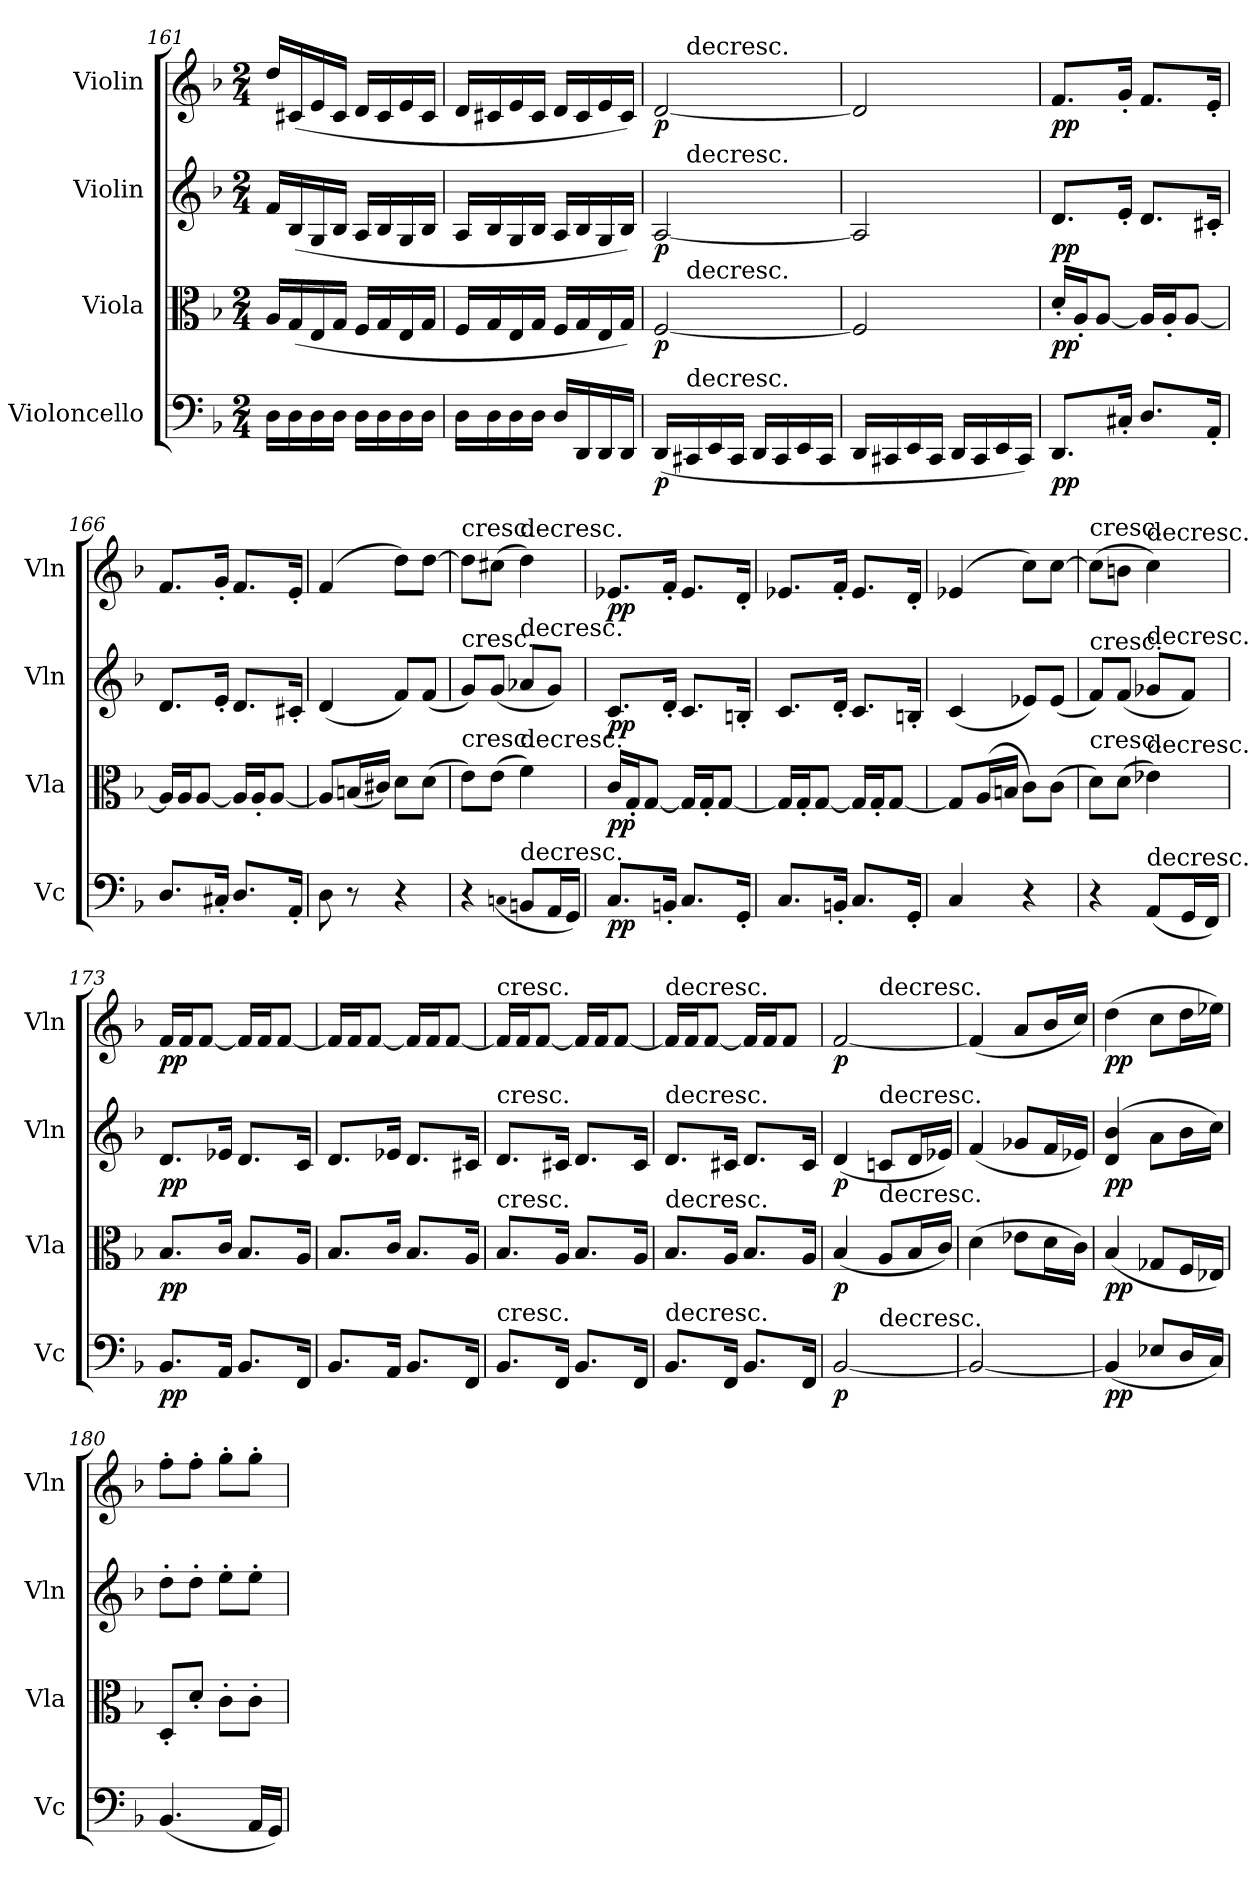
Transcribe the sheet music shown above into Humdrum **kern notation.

**kern	**dynam	**kern	**dynam	**kern	**dynam	**kern	**dynam
*part4	*part4	*part3	*part3	*part2	*part2	*part1	*part1
*staff4	*staff4	*staff3	*staff3	*staff2	*staff2	*staff1	*staff1
*I"Violoncello	*	*I"Viola	*	*I"Violin	*	*I"Violin	*
*I'Vc	*	*I'Vla	*	*I'Vln	*	*I'Vln	*
*clefF4	*	*clefC3	*	*clefG2	*	*clefG2	*
*k[b-]	*	*k[b-]	*	*k[b-]	*	*k[b-]	*
*M2/4	*	*M2/4	*	*M2/4	*	*M2/4	*
=161	=161	=161	=161	=161	=161	=161	=161
16D\LL	.	16A/LL	.	16f/LL	.	16dd/LL	.
16D\	.	(16G/	.	(16B-/	.	(16c#X/	.
16D\	.	16E/	.	16G/	.	16e/	.
16D\JJ	.	16G/JJ	.	16B-/JJ	.	16c#/JJ	.
16D\LL	.	16F/LL	.	16A/LL	.	16d/LL	.
16D\	.	16G/	.	16B-/	.	16c#/	.
16D\	.	16E/	.	16G/	.	16e/	.
16D\JJ	.	16G/JJ	.	16B-/JJ	.	16c#/JJ	.
=162	=162	=162	=162	=162	=162	=162	=162
16D\LL	.	16F/LL	.	16A/LL	.	16d/LL	.
16D\	.	16G/	.	16B-/	.	16c#X/	.
16D\	.	16E/	.	16G/	.	16e/	.
16D\JJ	.	16G/JJ	.	16B-/JJ	.	16c#/JJ	.
16D/LL	.	16F/LL	.	16A/LL	.	16d/LL	.
16DD/	.	16G/	.	16B-/	.	16c#/	.
16DD/	.	16E/	.	16G/	.	16e/	.
16DD/JJ	.	16G/JJ)	.	16B-/JJ)	.	16c#/JJ)	.
=163	=163	=163	=163	=163	=163	=163	=163
*	*	*^	*	*^	*	*^	*
(16DD/LL	p	[2F/	16ryy	p	[2A/	16ryy	p	[2d/	16ryy	p
!	!	!	!	!	!	!	!	!	!LO:TX:t=decresc.	!
!	!	!	!	!	!	!LO:TX:t=decresc.	!	!	!	!
!	!	!	!LO:TX:t=decresc.	!	!	!	!	!	!	!
!LO:TX:t=decresc.	!	!	!	!	!	!	!	!	!	!
16CC#X/	.	.	4..ryy	.	.	4..ryy	.	.	4..ryy	.
16EE/	.	.	.	.	.	.	.	.	.	.
16CC#/JJ	.	.	.	.	.	.	.	.	.	.
16DD/LL	.	.	.	.	.	.	.	.	.	.
16CC#/	.	.	.	.	.	.	.	.	.	.
16EE/	.	.	.	.	.	.	.	.	.	.
16CC#/JJ	.	.	.	.	.	.	.	.	.	.
*	*	*v	*v	*	*	*	*	*v	*v	*
*	*	*	*	*v	*v	*	*	*
=164	=164	=164	=164	=164	=164	=164	=164
16DD/LL	.	2F/]	.	2A/]	.	2d/]	.
16CC#X/	.	.	.	.	.	.	.
16EE/	.	.	.	.	.	.	.
16CC#/JJ	.	.	.	.	.	.	.
16DD/LL	.	.	.	.	.	.	.
16CC#/	.	.	.	.	.	.	.
16EE/	.	.	.	.	.	.	.
16CC#/JJ)	.	.	.	.	.	.	.
=165	=165	=165	=165	=165	=165	=165	=165
8.DD/L	pp	16d'/LL	pp	8.d/L	pp	8.f/L	pp
.	.	16A'/J	.	.	.	.	.
.	.	[8A/J	.	.	.	.	.
16C#X'/Jk	.	.	.	16e'/Jk	.	16g'/Jk	.
8.D/L	.	16A/LL]	.	8.d/L	.	8.f/L	.
.	.	16A'/J	.	.	.	.	.
.	.	[8A/J	.	.	.	.	.
16AA'/Jk	.	.	.	16c#X'/Jk	.	16e'/Jk	.
=166	=166	=166	=166	=166	=166	=166	=166
8.D/L	.	16A/LL]	.	8.d/L	.	8.f/L	.
.	.	16A/J	.	.	.	.	.
.	.	[8A/J	.	.	.	.	.
16C#X'/Jk	.	.	.	16e'/Jk	.	16g'/Jk	.
8.D/L	.	16A/LL]	.	8.d/L	.	8.f/L	.
.	.	16A'/J	.	.	.	.	.
.	.	[8A/J	.	.	.	.	.
16AA'/Jk	.	.	.	16c#X'/Jk	.	16e'/Jk	.
=167	=167	=167	=167	=167	=167	=167	=167
8D\	.	8A/L]	.	(4d/	.	(4f/	.
8r	.	(16Bn/L	.	.	.	.	.
.	.	16c#X/JJ)	.	.	.	.	.
4r	.	8d\L	.	8f/L)	.	8dd\L)	.
.	.	(8d\J	.	(8f/J	.	[8dd\J	.
=168	=168	=168	=168	=168	=168	=168	=168
!	!	!	!	!	!	!LO:TX:t=cresc.	!
!	!	!	!	!LO:TX:t=cresc.	!	!	!
!	!	!LO:TX:t=cresc.	!	!	!	!	!
4r	.	8e\L)	.	8g/L)	.	8dd\L]	.
.	.	(8e\J	.	(8g/J	.	(8cc#X\J	.
(qCn	.	.	.	.	.	.	.
!	!	!	!	!	!	!LO:TX:t=decresc.	!
!	!	!	!	!LO:TX:t=decresc.	!	!	!
!	!	!LO:TX:t=decresc.	!	!	!	!	!
!LO:TX:t=decresc.	!	!	!	!	!	!	!
8BBn/L	.	4f\)	.	8a-X/L	.	4dd\)	.
16AA/L	.	.	.	8g/J)	.	.	.
16GG/JJ)	.	.	.	.	.	.	.
=169	=169	=169	=169	=169	=169	=169	=169
8.C/L	pp	16c/LL	pp	8.c/L	pp	8.e-X/L	pp
.	.	16G'/J	.	.	.	.	.
.	.	[8G/J	.	.	.	.	.
16BBn'/Jk	.	.	.	16d'/Jk	.	16f'/Jk	.
8.C/L	.	16G/LL]	.	8.c/L	.	8.e-/L	.
.	.	16G'/J	.	.	.	.	.
.	.	[8G/J	.	.	.	.	.
16GG'/Jk	.	.	.	16Bn'/Jk	.	16d'/Jk	.
=170	=170	=170	=170	=170	=170	=170	=170
8.C/L	.	16G/LL]	.	8.c/L	.	8.e-X/L	.
.	.	16G'/J	.	.	.	.	.
.	.	[8G/J	.	.	.	.	.
16BBn'/Jk	.	.	.	16d'/Jk	.	16f'/Jk	.
8.C/L	.	16G/LL]	.	8.c/L	.	8.e-/L	.
.	.	16G'/J	.	.	.	.	.
.	.	[8G/J	.	.	.	.	.
16GG'/Jk	.	.	.	16Bn'/Jk	.	16d'/Jk	.
=171	=171	=171	=171	=171	=171	=171	=171
4C/	.	8G/L]	.	(4c/	.	(4e-X/	.
.	.	(16A/L	.	.	.	.	.
.	.	16Bn/JJ	.	.	.	.	.
4r	.	8c\L)	.	8e-X/L)	.	8cc\L)	.
.	.	(8c\J	.	(8e-/J	.	[8cc\J	.
=172	=172	=172	=172	=172	=172	=172	=172
!	!	!	!	!	!	!LO:TX:t=cresc.	!
!	!	!	!	!LO:TX:t=cresc.	!	!	!
!	!	!LO:TX:t=cresc.	!	!	!	!	!
4r	.	8d\L)	.	8f/L)	.	(8cc\L]	.
.	.	(8d\J	.	(8f/J	.	8bn\J	.
!	!	!	!	!	!	!LO:TX:t=decresc.	!
!	!	!	!	!LO:TX:t=decresc.	!	!	!
!	!	!LO:TX:t=decresc.	!	!	!	!	!
!LO:TX:t=decresc.	!	!	!	!	!	!	!
(8AA/L	.	4e-X\)	.	8g-X/L	.	4cc\)	.
16GG/L	.	.	.	8f/J)	.	.	.
16FF/JJ)	.	.	.	.	.	.	.
=173	=173	=173	=173	=173	=173	=173	=173
8.BB-/L	pp	8.B-/L	pp	8.d/L	pp	16f/LL	pp
.	.	.	.	.	.	16f/J	.
.	.	.	.	.	.	[8f/J	.
16AA/Jk	.	16c/Jk	.	16e-X/Jk	.	.	.
8.BB-/L	.	8.B-/L	.	8.d/L	.	16f/LL]	.
.	.	.	.	.	.	16f/J	.
.	.	.	.	.	.	[8f/J	.
16FF/Jk	.	16A/Jk	.	16c/Jk	.	.	.
=174	=174	=174	=174	=174	=174	=174	=174
8.BB-/L	.	8.B-/L	.	8.d/L	.	16f/LL]	.
.	.	.	.	.	.	16f/J	.
.	.	.	.	.	.	[8f/J	.
16AA/Jk	.	16c/Jk	.	16e-X/Jk	.	.	.
8.BB-/L	.	8.B-/L	.	8.d/L	.	16f/LL]	.
.	.	.	.	.	.	16f/J	.
.	.	.	.	.	.	[8f/J	.
16FF/Jk	.	16A/Jk	.	16c#X/Jk	.	.	.
=175	=175	=175	=175	=175	=175	=175	=175
!	!	!	!	!	!	!LO:TX:t=cresc.	!
!	!	!	!	!LO:TX:t=cresc.	!	!	!
!	!	!LO:TX:t=cresc.	!	!	!	!	!
!LO:TX:t=cresc.	!	!	!	!	!	!	!
8.BB-/L	.	8.B-/L	.	8.d/L	.	16f/LL]	.
.	.	.	.	.	.	16f/J	.
.	.	.	.	.	.	[8f/J	.
16FF/Jk	.	16A/Jk	.	16c#X/Jk	.	.	.
8.BB-/L	.	8.B-/L	.	8.d/L	.	16f/LL]	.
.	.	.	.	.	.	16f/J	.
.	.	.	.	.	.	[8f/J	.
16FF/Jk	.	16A/Jk	.	16c#/Jk	.	.	.
=176	=176	=176	=176	=176	=176	=176	=176
!	!	!	!	!	!	!LO:TX:t=decresc.	!
!	!	!	!	!LO:TX:t=decresc.	!	!	!
!	!	!LO:TX:t=decresc.	!	!	!	!	!
!LO:TX:t=decresc.	!	!	!	!	!	!	!
8.BB-/L	.	8.B-/L	.	8.d/L	.	16f/LL]	.
.	.	.	.	.	.	16f/J	.
.	.	.	.	.	.	[8f/J	.
16FF/Jk	.	16A/Jk	.	16c#X/Jk	.	.	.
8.BB-/L	.	8.B-/L	.	8.d/L	.	16f/LL]	.
.	.	.	.	.	.	16f/J	.
.	.	.	.	.	.	8f/J	.
16FF/Jk	.	16A/Jk	.	16c#/Jk	.	.	.
=177	=177	=177	=177	=177	=177	=177	=177
*^	*	*	*	*	*	*^	*
[2BB-/	4ryy	p	(4B-/	p	(4d/	p	[2f/	4ryy	p
!	!	!	!	!	!	!	!	!LO:TX:t=decresc.	!
!	!	!	!	!	!LO:TX:t=decresc.	!	!	!	!
!	!	!	!LO:TX:t=decresc.	!	!	!	!	!	!
!	!LO:TX:t=decresc.	!	!	!	!	!	!	!	!
.	4ryy	.	8A/L	.	8cn/L	.	.	4ryy	.
.	.	.	16B-/L	.	16d/L	.	.	.	.
.	.	.	16c/JJ)	.	16e-X/JJ)	.	.	.	.
*v	*v	*	*	*	*	*	*v	*v	*
=178	=178	=178	=178	=178	=178	=178	=178
2BB-/_	.	(4d\	.	(4f/	.	(4f/]	.
.	.	8e-X\L	.	8g-X/L	.	8a/L	.
.	.	16d\L	.	16f/L	.	16b-/L	.
.	.	16c\JJ)	.	16e-X/JJ)	.	16cc/JJ)	.
=179	=179	=179	=179	=179	=179	=179	=179
(4BB-/]	pp	(4B-/	pp	(4d/ 4b-/	pp	(4dd\	pp
8E-X/L	.	8G-X/L	.	8a\L	.	8cc\L	.
16D/L	.	16F/L	.	16b-\L	.	16dd\L	.
16C/JJ)	.	16E-X/JJ)	.	16cc\JJ)	.	16ee-X\JJ)	.
=180	=180	=180	=180	=180	=180	=180	=180
(4.BB-/	.	8D'/L	.	8dd'\L	.	8ff'\L	.
.	.	8d'/J	.	8dd'\J	.	8ff'\J	.
.	.	8c'\L	.	8ee'\L	.	8gg'\L	.
16AA/LL	.	8c'\J	.	8ee'\J	.	8gg'\J	.
16GG/JJ)	.	.	.	.	.	.	.
=	=	=	=	=	=	=	=
*-	*-	*-	*-	*-	*-	*-	*-
